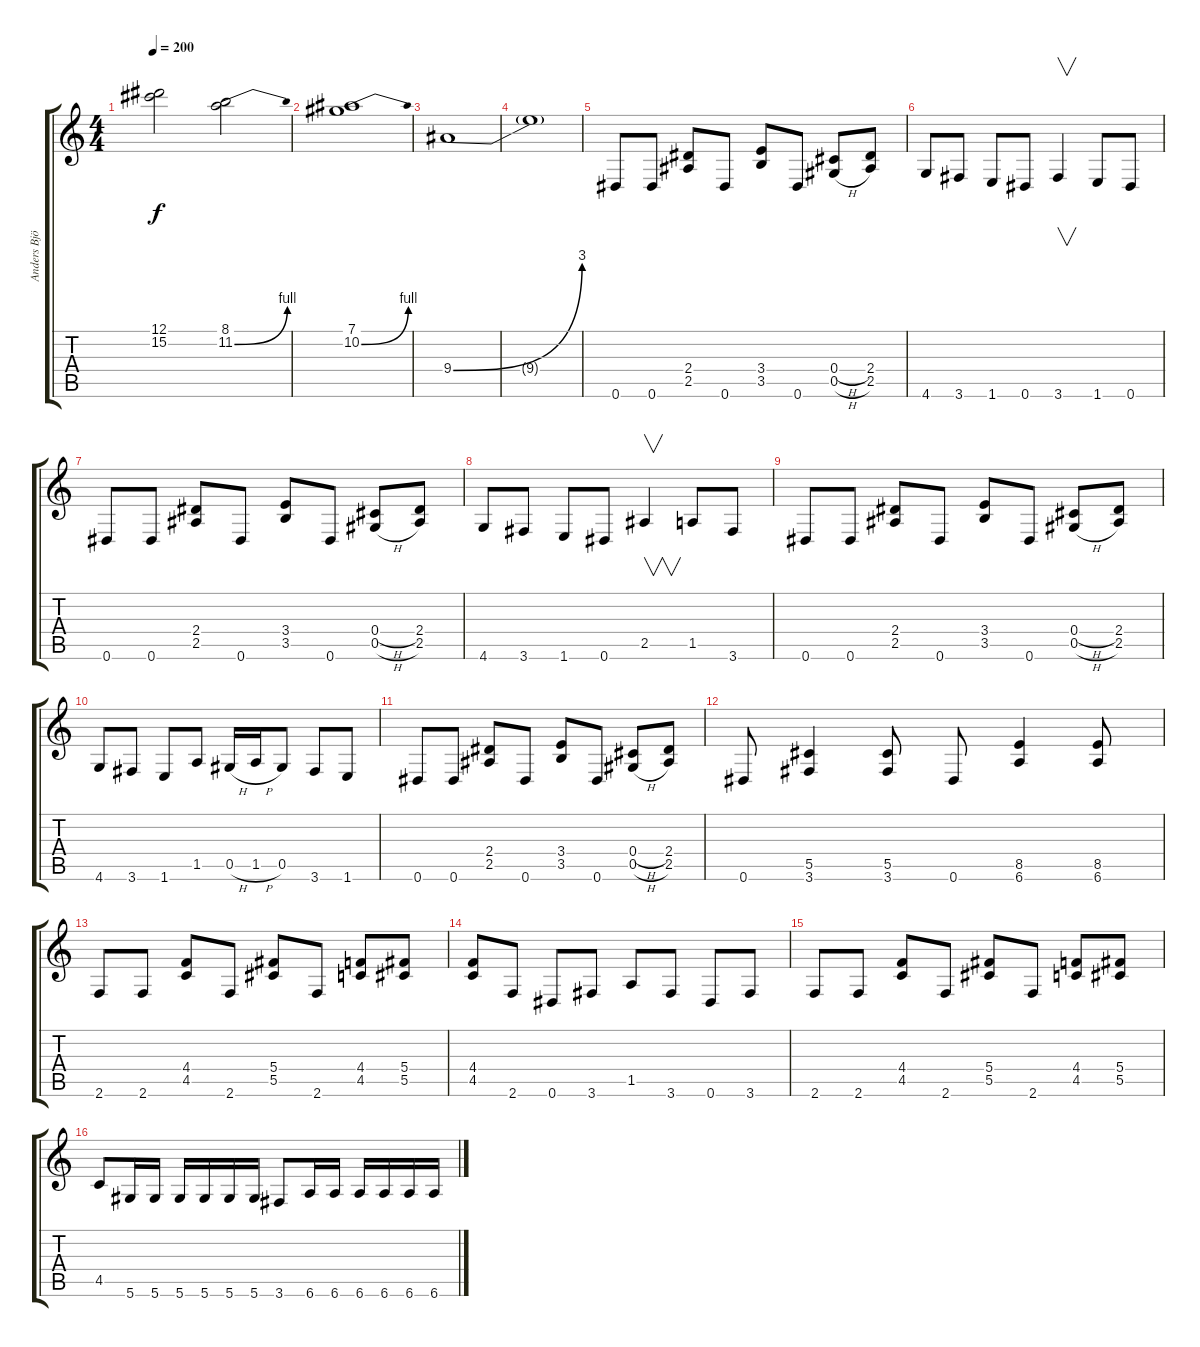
\track ("Anders Björler" "Anders Bjö") {instrument distortionguitar}
\staff {score tabs}
\tuning (Eb4 Bb3 Gb3 Db3 Ab2 Eb2) {hide}
\ts (4 4)
\tempo 200
\clef g2
\ks c
(12.1{t} 15.2{t}).2{dy f} (8.1 11.2{be (bend 0 0 60 4)}).2 |
(7.1 10.2{be (bend 0 0 60 4)}).1 |
9.4{be (bend 0 0 60 12)}.1 |
9.4{t}.1 |
0.6.8 0.6.8 (2.4 2.5).8 0.6.8 (3.4 3.5).8 0.6.8 (0.4{h} 0.5{h}).8 (2.4 2.5).8 |
4.6.8 3.6.8 1.6.8 0.6.8 3.6.4{v} 1.6.8 0.6.8 |
0.6.8 0.6.8 (2.4 2.5).8 0.6.8 (3.4 3.5).8 0.6.8 (0.4{h} 0.5{h}).8 (2.4 2.5).8 |
4.6.8 3.6.8 1.6.8 0.6.8 2.5.4{v} 1.5.8 3.6.8 |
0.6.8 0.6.8 (2.4 2.5).8 0.6.8 (3.4 3.5).8 0.6.8 (0.4{h} 0.5{h}).8 (2.4 2.5).8 |
4.6.8 3.6.8 1.6.8 1.5.8 0.5{h}.16 1.5{h}.16 0.5.8 3.6.8 1.6.8 |
0.6.8 0.6.8 (2.4 2.5).8 0.6.8 (3.4 3.5).8 0.6.8 (0.4{h} 0.5{h}).8 (2.4 2.5).8 |
0.6.8 (5.5 3.6).4 (5.5 3.6).8 0.6.8 (8.5 6.6).4 (8.5 6.6).8 |
2.6.8 2.6.8 (4.4 4.5).8 2.6.8 (5.4 5.5).8 2.6.8 (4.4 4.5).8 (5.4 5.5).8 |
(4.4 4.5).8 2.6.8 0.6.8 3.6.8 1.5.8 3.6.8 0.6.8 3.6.8 |
2.6.8 2.6.8 (4.4 4.5).8 2.6.8 (5.4 5.5).8 2.6.8 (4.4 4.5).8 (5.4 5.5).8 |
4.5.8 5.6.16 5.6.16 5.6.16 5.6.16 5.6.16 5.6.16 3.6.8 6.6.16 6.6.16 6.6.16 6.6.16 6.6.16 6.6.16
